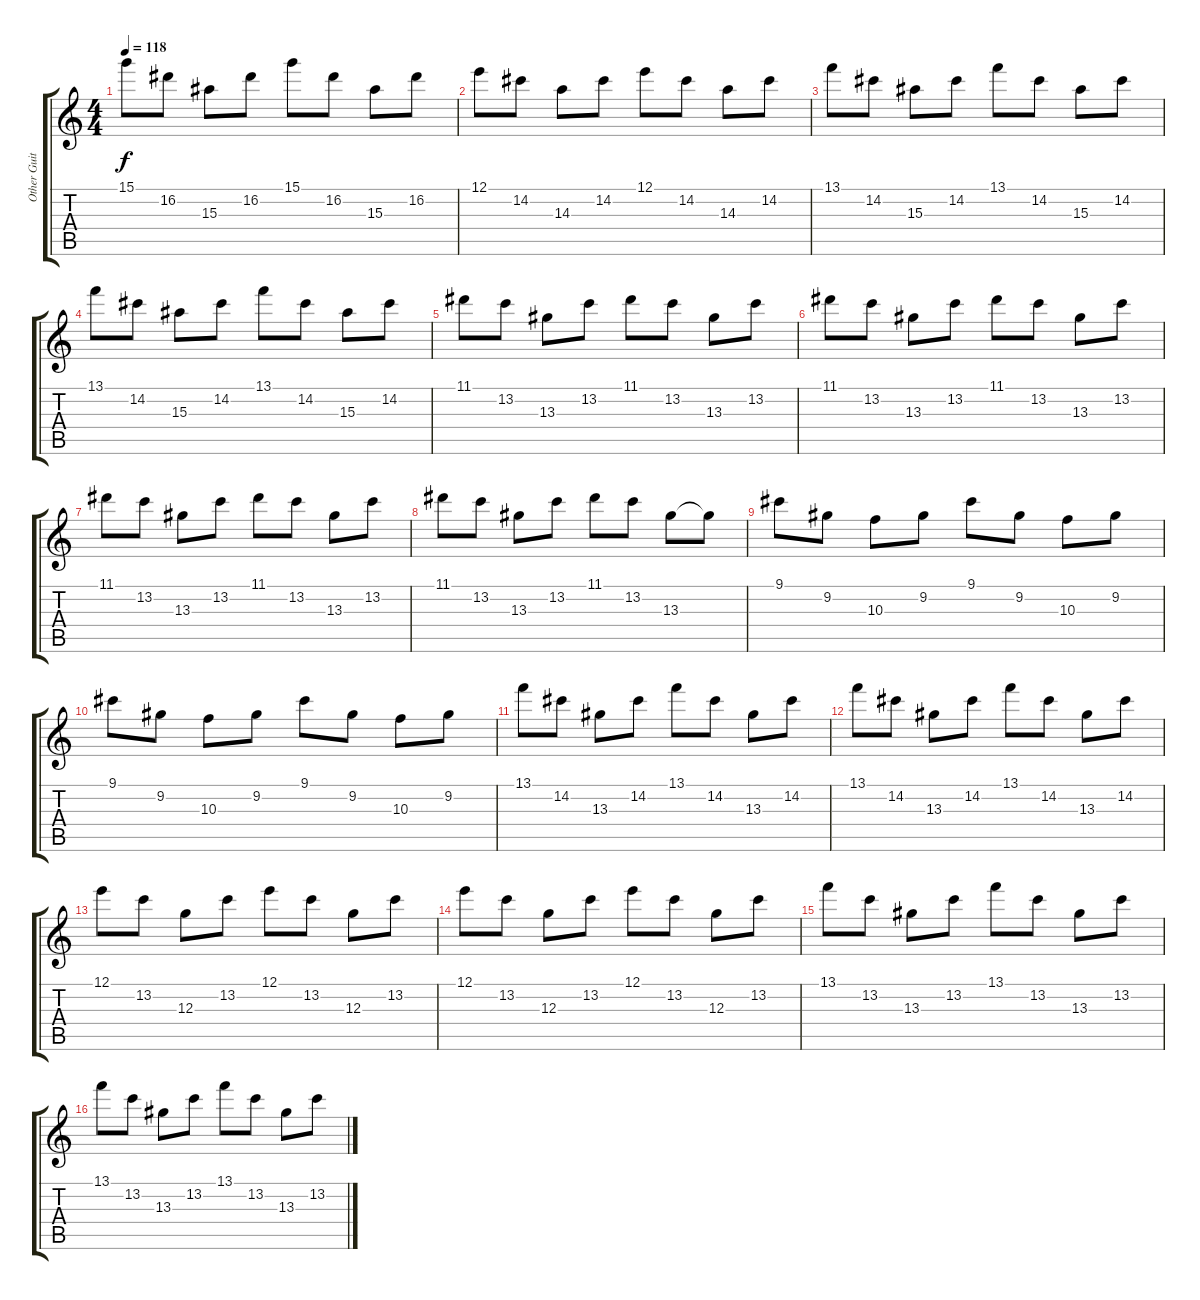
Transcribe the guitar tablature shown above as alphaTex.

\track ("Other Guitar" "Other Guit") {instrument distortionguitar}
\staff {score tabs}
\tuning (E4 B3 G3 D3 A2 D2) {hide}
\ts (4 4)
\tempo 118
\clef g2
\ks c
15.1.8{dy f} 16.2.8 15.3.8 16.2.8 15.1.8 16.2.8 15.3.8 16.2.8 |
12.1.8 14.2.8 14.3.8 14.2.8 12.1.8 14.2.8 14.3.8 14.2.8 |
13.1.8 14.2.8 15.3.8 14.2.8 13.1.8 14.2.8 15.3.8 14.2.8 |
13.1.8 14.2.8 15.3.8 14.2.8 13.1.8 14.2.8 15.3.8 14.2.8 |
11.1.8 13.2.8 13.3.8 13.2.8 11.1.8 13.2.8 13.3.8 13.2.8 |
11.1.8 13.2.8 13.3.8 13.2.8 11.1.8 13.2.8 13.3.8 13.2.8 |
11.1.8 13.2.8 13.3.8 13.2.8 11.1.8 13.2.8 13.3.8 13.2.8 |
11.1.8 13.2.8 13.3.8 13.2.8 11.1.8 13.2.8 13.3.8 13.3{t}.8 |
9.1.8 9.2.8 10.3.8 9.2.8 9.1.8 9.2.8 10.3.8 9.2.8 |
9.1.8 9.2.8 10.3.8 9.2.8 9.1.8 9.2.8 10.3.8 9.2.8 |
13.1.8 14.2.8 13.3.8 14.2.8 13.1.8 14.2.8 13.3.8 14.2.8 |
13.1.8 14.2.8 13.3.8 14.2.8 13.1.8 14.2.8 13.3.8 14.2.8 |
12.1.8 13.2.8 12.3.8 13.2.8 12.1.8 13.2.8 12.3.8 13.2.8 |
12.1.8 13.2.8 12.3.8 13.2.8 12.1.8 13.2.8 12.3.8 13.2.8 |
13.1.8 13.2.8 13.3.8 13.2.8 13.1.8 13.2.8 13.3.8 13.2.8 |
13.1.8 13.2.8 13.3.8 13.2.8 13.1.8 13.2.8 13.3.8 13.2.8
